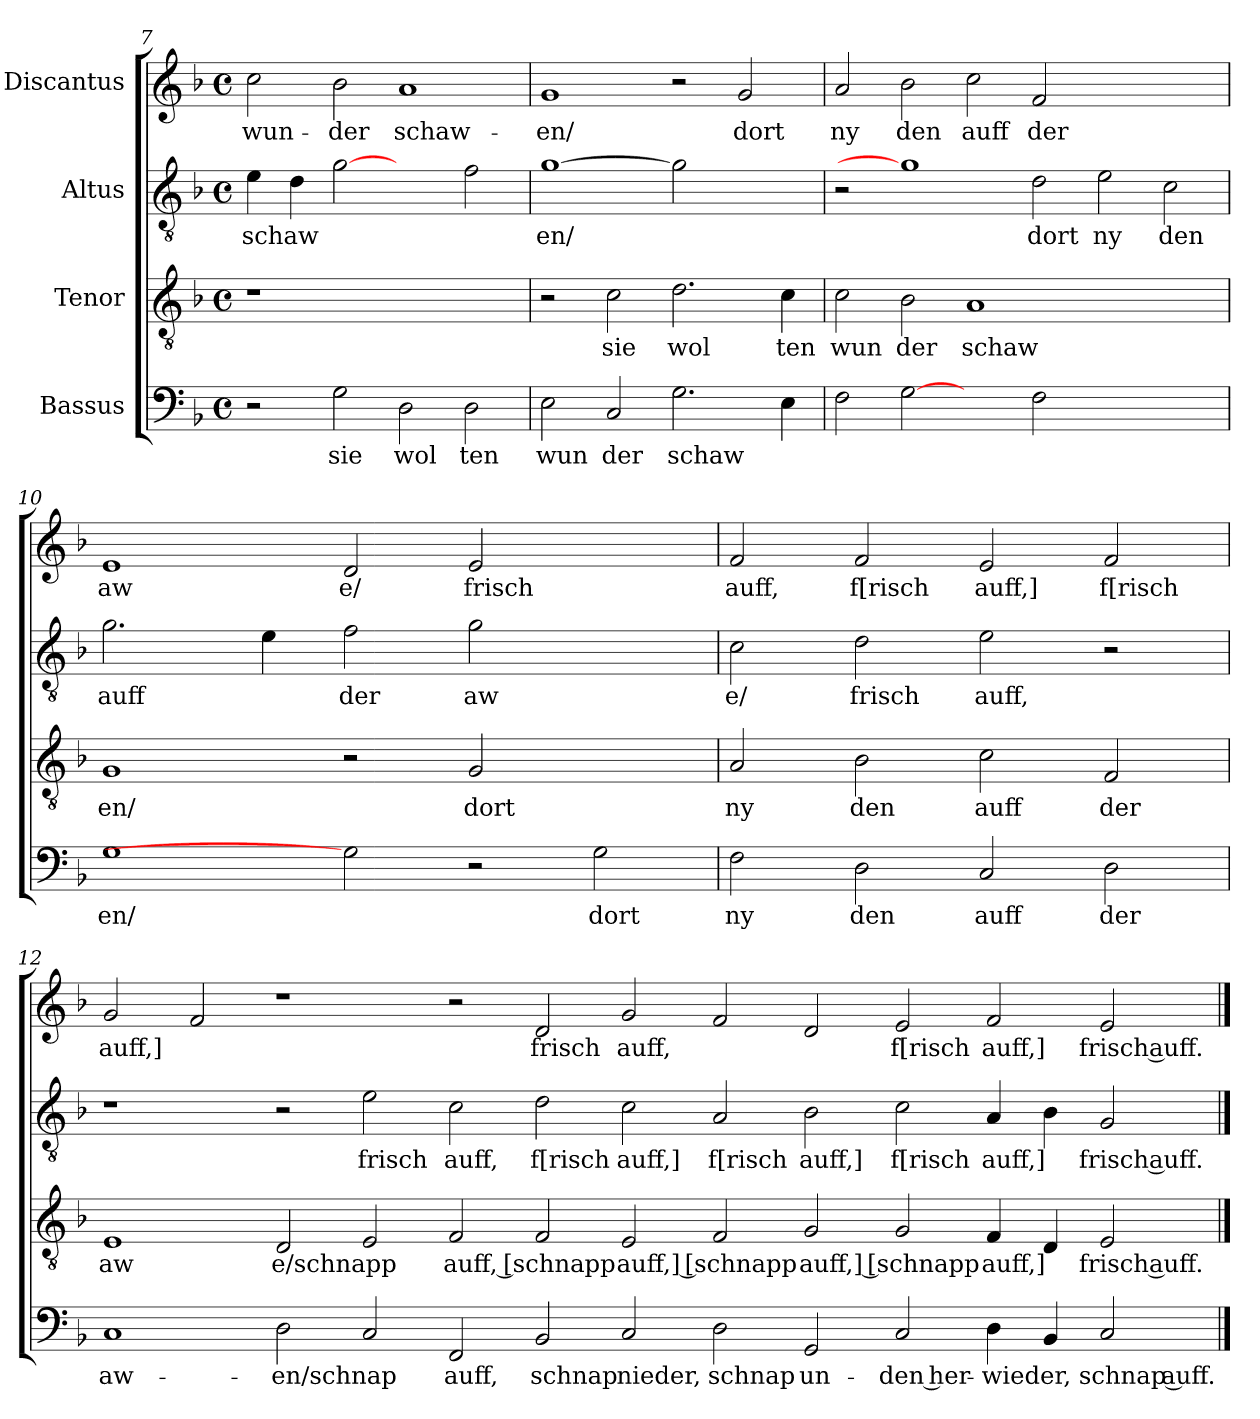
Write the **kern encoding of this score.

**kern	**text	**kern	**text	**kern	**text	**kern	**text
*part4	*part4	*part3	*part3	*part2	*part2	*part1	*part1
*staff4	*staff4	*staff3	*staff3	*staff2	*staff2	*staff1	*staff1
*I"Bassus	*	*I"Tenor	*	*I"Altus	*	*I"Discantus	*
*clefF4	*	*clefGv2	*	*clefGv2	*	*clefG2	*
*k[b-]	*	*k[b-]	*	*k[b-]	*	*k[b-]	*
*F:	*	*F:	*	*F:	*	*F:	*
*M4/4	*	*M4/4	*	*M4/4	*	*M4/4	*
*met(c)	*	*met(c)	*	*met(c)	*	*met(c)	*
=7	=7	=7	=7	=7	=7	=7	=7
!	!	!	!	!	!LO:LY:b	!	!LO:LY:b
2r	.	1r	.	4e\	schaw	2cc\	wun-
.	.	.	.	4d\	.	.	.
!	!LO:LY:b	!	!	!	!	!	!LO:LY:b
2G\	sie	.	.	[2g	.	2b-\	-der
!	!LO:LY:b	!	!	!	!	!	!LO:LY:b
2D\	wol	1ryy	.	2ryy	.	1a	schaw-
!	!LO:LY:b	!	!	!	!	!	!
2D\	ten	.	.	2f\	.	.	.
!!LO:LB:g=z
=8	=8	=8	=8	=8	=8	=8	=8
!	!LO:LY:b	!	!	!	!LO:LY:b	!	!LO:LY:b
2E\	wun	2r	.	[1g	en/	1g	-en/
!	!LO:LY:b	!	!LO:LY:b	!	!	!	!
2C/	der	2c\	sie	.	.	.	.
!	!LO:LY:b	!	!LO:LY:b	!	!	!	!
2.G\	schaw	2.d\	wol	2g]	.	2r	.
!	!	!	!	!	!	!	!LO:LY:b
.	.	.	.	2ryy	.	2g/	dort
!	!	!	!LO:LY:b	!	!	!	!
4E\	.	4c\	ten	.	.	.	.
=9	=9	=9	=9	=9	=9	=9	=9
!	!	!	!LO:LY:b	!	!	!	!LO:LY:b
2F\	.	2c\	wun	2r	.	2a/	ny
!	!	!	!LO:LY:b	!	!	!	!LO:LY:b
[2G	.	2B-\	der	1g]	.	2b-\	den
!	!	!	!LO:LY:b	!	!	!	!LO:LY:b
2ryy	.	1A	schaw	.	.	2cc\	auff
!	!	!	!	!	!LO:LY:b	!	!LO:LY:b
2F\	.	.	.	2d\	dort	2f/	der
!	!	!	!	!	!LO:LY:b	!	!
1ryy	.	1ryy	.	2e\	ny	1ryy	.
!	!	!	!	!	!LO:LY:b	!	!
.	.	.	.	2c\	den	.	.
=10	=10	=10	=10	=10	=10	=10	=10
!	!LO:LY:b	!	!LO:LY:b	!	!LO:LY:b	!	!LO:LY:b
1G	en/	1G	en/	2.g\	auff	1e	aw
.	.	.	.	4e\	.	.	.
!	!	!	!	!	!LO:LY:b	!	!LO:LY:b
2G]	.	2r	.	2f\	der	2d/	e/
!	!	!	!LO:LY:b	!	!LO:LY:b	!	!LO:LY:b
2r	.	2G/	dort	2g\	aw	2e/	frisch
!	!LO:LY:b	!	!	!	!	!	!
2G\	dort	2ryy	.	2ryy	.	2ryy	.
=11	=11	=11	=11	=11	=11	=11	=11
!	!LO:LY:b	!	!LO:LY:b	!	!LO:LY:b	!	!LO:LY:b
2F\	ny	2A/	ny	2c\	e/	2f/	auff,
!	!LO:LY:b	!	!LO:LY:b	!	!LO:LY:b	!	!LO:LY:b
2D\	den	2B-\	den	2d\	frisch	2f/	f[risch
!	!LO:LY:b	!	!LO:LY:b	!	!LO:LY:b	!	!LO:LY:b
2C/	auff	2c\	auff	2e\	auff,	2e/	auff,]
!	!LO:LY:b	!	!LO:LY:b	!	!	!	!LO:LY:b
2D\	der	2F/	der	2r	.	2f/	f[risch
!!LO:PB:g=z
=12	=12	=12	=12	=12	=12	=12	=12
!	!LO:LY:b	!	!LO:LY:b	!	!	!	!LO:LY:b
1C	aw-	1E	aw	1r	.	2g/	auff,]
.	.	.	.	.	.	2f/	.
!	!LO:LY:b	!	!LO:LY:b	!	!	!	!
2D\	-en/schnap	2D/	e/schnapp	2r	.	1r	.
!	!	!	!	!	!LO:LY:b	!	!
2C/	.	2E/	.	2e\	frisch	.	.
!	!LO:LY:b	!	!LO:LY:b	!	!LO:LY:b	!	!
2FF/	auff,	2F/	auff, [schnapp	2c\	auff,	2r	.
!	!LO:LY:b	!	!	!	!LO:LY:b	!	!LO:LY:b
2BB-/	schnap	2F/	.	2d\	f[risch	2d/	frisch
!	!LO:LY:b	!	!LO:LY:b	!	!LO:LY:b	!	!LO:LY:b
2C/	nieder,	2E/	auff,] [schnapp	2c\	auff,]	2g/	auff,
!	!LO:LY:b	!	!	!	!LO:LY:b	!	!
2D\	schnap	2F/	.	2A/	f[risch	2f/	.
!	!LO:LY:b	!	!LO:LY:b	!	!LO:LY:b	!	!
2GG/	un-	2G/	auff,] [schnapp	2B-\	auff,]	2d/	.
!	!LO:LY:b:rj	!	!	!	!LO:LY:b	!	!LO:LY:b
2C/	-den her-	2G/	.	2c\	f[risch	2e/	f[risch
!	!LO:LY:b	!	!LO:LY:b	!	!LO:LY:b	!	!LO:LY:b
4D\	-wieder,	4F/	auff,]	4A/	auff,]	2f/	auff,]
4BB-/	.	4D/	.	4B-\	.	.	.
!	!LO:LY:b	!	!LO:LY:b	!	!LO:LY:b	!	!LO:LY:b
2C/	schnap auff.	2E/	frisch auff.	2G/	frisch auff.	2e/	frisch auff.
==	==	==	==	==	==	==	==
*-	*-	*-	*-	*-	*-	*-	*-
